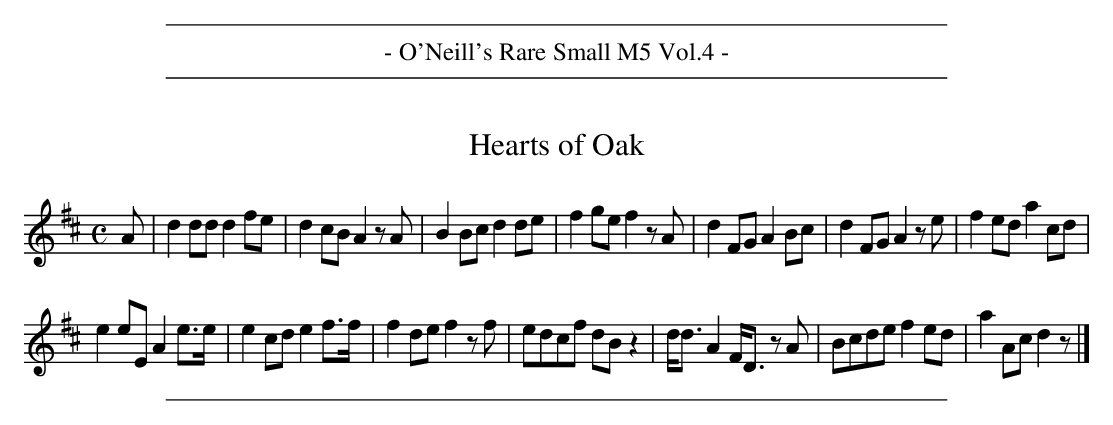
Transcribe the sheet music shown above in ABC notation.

X:1
T: Hearts of Oak
M: C	% The book has no timesig.
L: 1/8
K: D
A |\
d2dd d2fe | d2cB A2zA | B2Bc d2de | f2ge f2zA | d2FG A2Bc | d2FG A2ze | f2ed a2cd |
e2eE A2e>e | e2cd e2f>f | f2de f2zf | edcf dBz2 | d<dA2 F<D zA | Bcde f2ed | a2Ac d2z |]
